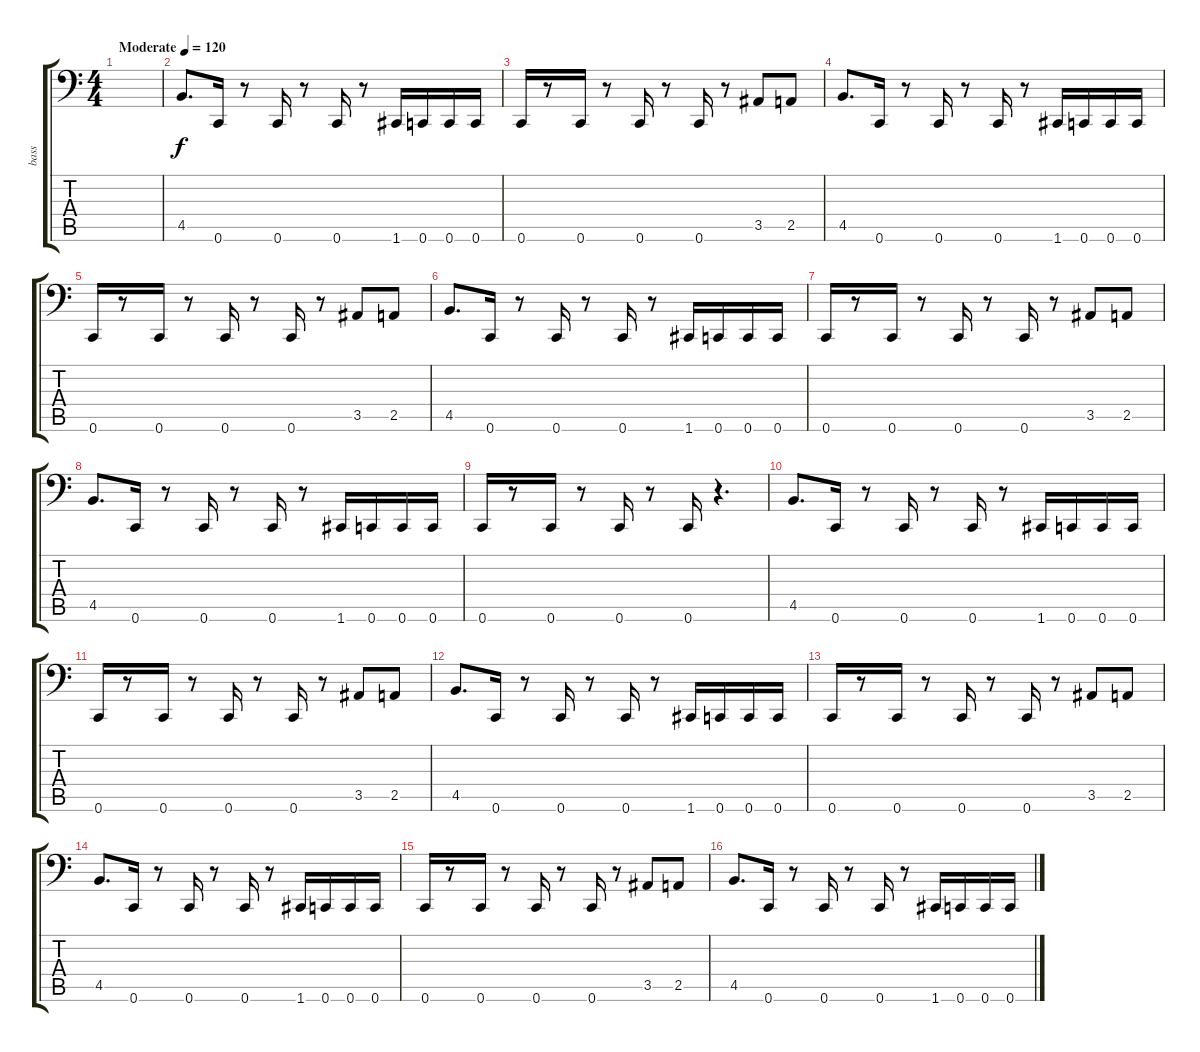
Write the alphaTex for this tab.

\track ("bass" "bass") {instrument electricbasspick}
\staff {score tabs}
\tuning (D3 A2 F2 C2 G1 C1) {hide}
\ts (4 4)
\tempo (120 "Moderate")
\clef f4
\ks c
|
4.5.8{d} 0.6.16 r.8 0.6.16 r.8 0.6.16 r.8 1.6.16 0.6.16 0.6.16 0.6.16 |
0.6.16 r.8 0.6.16 r.8 0.6.16 r.8 0.6.16 r.8 3.5.8 2.5.8 |
4.5.8{d} 0.6.16 r.8 0.6.16 r.8 0.6.16 r.8 1.6.16 0.6.16 0.6.16 0.6.16 |
0.6.16 r.8 0.6.16 r.8 0.6.16 r.8 0.6.16 r.8 3.5.8 2.5.8 |
4.5.8{d} 0.6.16 r.8 0.6.16 r.8 0.6.16 r.8 1.6.16 0.6.16 0.6.16 0.6.16 |
0.6.16 r.8 0.6.16 r.8 0.6.16 r.8 0.6.16 r.8 3.5.8 2.5.8 |
4.5.8{d} 0.6.16 r.8 0.6.16 r.8 0.6.16 r.8 1.6.16 0.6.16 0.6.16 0.6.16 |
0.6.16 r.8 0.6.16 r.8 0.6.16 r.8 0.6.16 r.4{d volume 13} |
4.5.8{d} 0.6.16 r.8 0.6.16 r.8 0.6.16 r.8 1.6.16 0.6.16 0.6.16 0.6.16 |
0.6.16 r.8 0.6.16 r.8 0.6.16 r.8 0.6.16 r.8 3.5.8 2.5.8 |
4.5.8{d} 0.6.16 r.8 0.6.16 r.8 0.6.16 r.8 1.6.16 0.6.16 0.6.16 0.6.16 |
0.6.16 r.8 0.6.16 r.8 0.6.16 r.8 0.6.16 r.8 3.5.8 2.5.8 |
4.5.8{d} 0.6.16 r.8 0.6.16 r.8 0.6.16 r.8 1.6.16 0.6.16 0.6.16 0.6.16 |
0.6.16 r.8 0.6.16 r.8 0.6.16 r.8 0.6.16 r.8 3.5.8 2.5.8 |
4.5.8{d} 0.6.16 r.8 0.6.16 r.8 0.6.16 r.8 1.6.16 0.6.16 0.6.16 0.6.16
